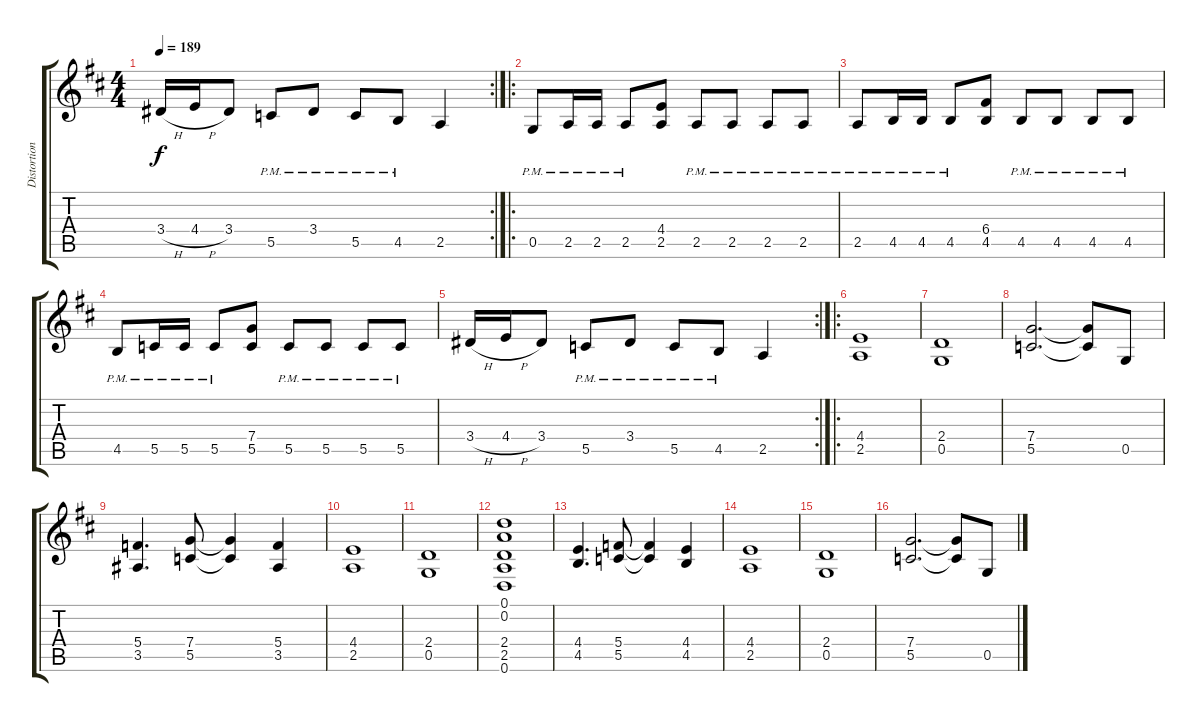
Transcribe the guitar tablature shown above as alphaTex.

\track ("Distortion Guitar" "Distortion") {instrument overdrivenguitar}
\staff {score tabs}
\tuning (D4 A3 F3 C3 G2 D2) {hide}
\rc 2
\ts (4 4)
\tempo 189
\clef g2
\ks d
3.4{h}.16{dy f} 4.4{h}.16 3.4.8 5.5{pm}.8 3.4{pm}.8 5.5{pm}.8 4.5{pm}.8 2.5.4 |
\ro
0.5{pm}.8 2.5{pm}.16 2.5{pm}.16 2.5{pm}.8 (4.4 2.5).8 2.5{pm}.8 2.5{pm}.8 2.5{pm}.8 2.5{pm}.8 |
2.5{pm}.8 4.5{pm}.16 4.5{pm}.16 4.5{pm}.8 (6.4 4.5).8 4.5{pm}.8 4.5{pm}.8 4.5{pm}.8 4.5{pm}.8 |
4.5{pm}.8 5.5{pm}.16 5.5{pm}.16 5.5{pm}.8 (7.4 5.5).8 5.5{pm}.8 5.5{pm}.8 5.5{pm}.8 5.5{pm}.8 |
\rc 2
3.4{h}.16 4.4{h}.16 3.4.8 5.5{pm}.8 3.4{pm}.8 5.5{pm}.8 4.5{pm}.8 2.5.4 |
\ro
(4.4 2.5).1 |
(2.4 0.5).1 |
(7.4 5.5).2{d} (7.4{t} 5.5{t}).8 0.5.8 |
(5.4 3.5).4{d} (7.4 5.5).8 (7.4{t} 5.5{t}).4 (5.4 3.5).4 |
(4.4 2.5).1 |
(2.4 0.5).1 |
(0.1 0.2 2.4 2.5 0.6).1 |
(4.4 4.5).4{d} (5.4 5.5).8 (5.4{t} 5.5{t}).4 (4.4 4.5).4 |
(4.4 2.5).1 |
(2.4 0.5).1 |
(7.4 5.5).2{d} (7.4{t} 5.5{t}).8 0.5.8
